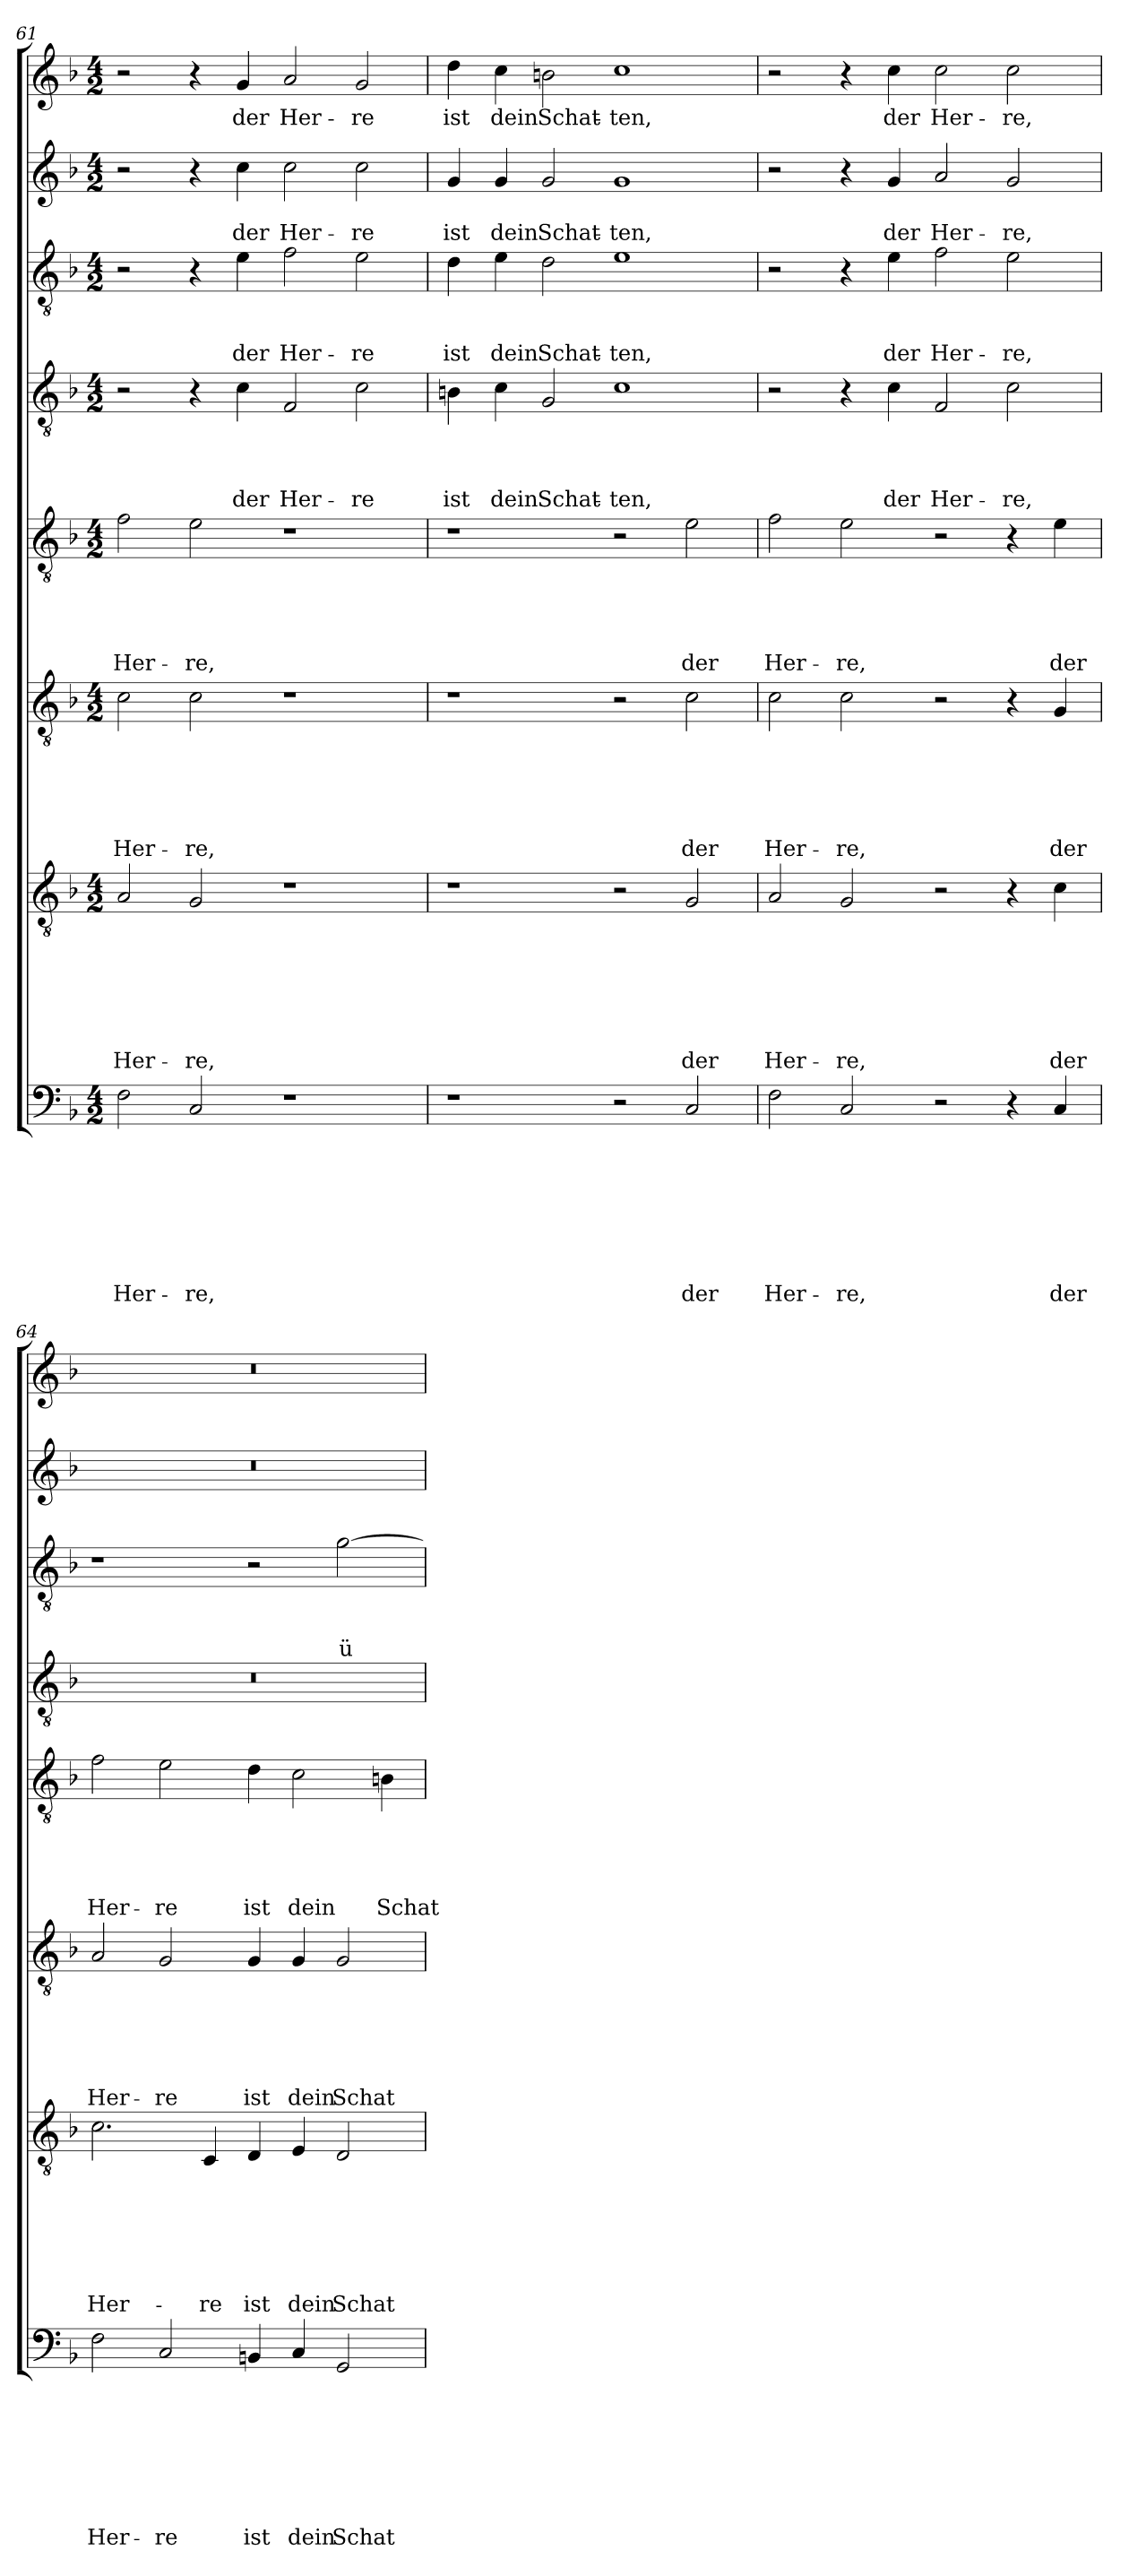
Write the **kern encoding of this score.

**kern	**text	**text	**text	**text	**text	**text	**text	**text	**kern	**text	**text	**text	**text	**text	**text	**text	**kern	**text	**text	**text	**text	**text	**text	**kern	**text	**text	**text	**text	**text	**kern	**text	**text	**text	**text	**kern	**text	**text	**text	**kern	**text	**text	**kern	**text
*part8	*part8	*part8	*part8	*part8	*part8	*part8	*part8	*part8	*part7	*part7	*part7	*part7	*part7	*part7	*part7	*part7	*part6	*part6	*part6	*part6	*part6	*part6	*part6	*part5	*part5	*part5	*part5	*part5	*part5	*part4	*part4	*part4	*part4	*part4	*part3	*part3	*part3	*part3	*part2	*part2	*part2	*part1	*part1
*staff8	*staff8	*staff8	*staff8	*staff8	*staff8	*staff8	*staff8	*staff8	*staff7	*staff7	*staff7	*staff7	*staff7	*staff7	*staff7	*staff7	*staff6	*staff6	*staff6	*staff6	*staff6	*staff6	*staff6	*staff5	*staff5	*staff5	*staff5	*staff5	*staff5	*staff4	*staff4	*staff4	*staff4	*staff4	*staff3	*staff3	*staff3	*staff3	*staff2	*staff2	*staff2	*staff1	*staff1
*clefF4	*	*	*	*	*	*	*	*	*clefGv2	*	*	*	*	*	*	*	*clefGv2	*	*	*	*	*	*	*clefGv2	*	*	*	*	*	*clefGv2	*	*	*	*	*clefGv2	*	*	*	*clefG2	*	*	*clefG2	*
*k[b-]	*	*	*	*	*	*	*	*	*k[b-]	*	*	*	*	*	*	*	*k[b-]	*	*	*	*	*	*	*k[b-]	*	*	*	*	*	*k[b-]	*	*	*	*	*k[b-]	*	*	*	*k[b-]	*	*	*k[b-]	*
*d:	*	*	*	*	*	*	*	*	*d:	*	*	*	*	*	*	*	*d:	*	*	*	*	*	*	*d:	*	*	*	*	*	*d:	*	*	*	*	*d:	*	*	*	*d:	*	*	*d:	*
*M4/2	*	*	*	*	*	*	*	*	*M4/2	*	*	*	*	*	*	*	*M4/2	*	*	*	*	*	*	*M4/2	*	*	*	*	*	*M4/2	*	*	*	*	*M4/2	*	*	*	*M4/2	*	*	*M4/2	*
=61	=61	=61	=61	=61	=61	=61	=61	=61	=61	=61	=61	=61	=61	=61	=61	=61	=61	=61	=61	=61	=61	=61	=61	=61	=61	=61	=61	=61	=61	=61	=61	=61	=61	=61	=61	=61	=61	=61	=61	=61	=61	=61	=61
2F\	.	.	.	.	.	.	.	Her-	2A/	.	.	.	.	.	.	Her-	2c\	.	.	.	.	.	Her-	2f\	.	.	.	.	Her-	2r	.	.	.	.	2r	.	.	.	2r	.	.	2r	.
2C/	.	.	.	.	.	.	.	-re,	2G/	.	.	.	.	.	.	-re,	2c\	.	.	.	.	.	-re,	2e\	.	.	.	.	-re,	4r	.	.	.	.	4r	.	.	.	4r	.	.	4r	.
.	.	.	.	.	.	.	.	.	.	.	.	.	.	.	.	.	.	.	.	.	.	.	.	.	.	.	.	.	.	4c\	.	.	.	der	4e\	.	.	der	4cc\	.	der	4g/	der
1r	.	.	.	.	.	.	.	.	1r	.	.	.	.	.	.	.	1r	.	.	.	.	.	.	1r	.	.	.	.	.	2F/	.	.	.	Her-	2f\	.	.	Her-	2cc\	.	Her-	2a/	Her-
.	.	.	.	.	.	.	.	.	.	.	.	.	.	.	.	.	.	.	.	.	.	.	.	.	.	.	.	.	.	2c\	.	.	.	-re	2e\	.	.	-re	2cc\	.	-re	2g/	-re
=62	=62	=62	=62	=62	=62	=62	=62	=62	=62	=62	=62	=62	=62	=62	=62	=62	=62	=62	=62	=62	=62	=62	=62	=62	=62	=62	=62	=62	=62	=62	=62	=62	=62	=62	=62	=62	=62	=62	=62	=62	=62	=62	=62
1r	.	.	.	.	.	.	.	.	1r	.	.	.	.	.	.	.	1r	.	.	.	.	.	.	1r	.	.	.	.	.	4Bn\	.	.	.	ist	4d\	.	.	ist	4g/	.	ist	4dd\	ist
.	.	.	.	.	.	.	.	.	.	.	.	.	.	.	.	.	.	.	.	.	.	.	.	.	.	.	.	.	.	4c\	.	.	.	dein	4e\	.	.	dein	4g/	.	dein	4cc\	dein
.	.	.	.	.	.	.	.	.	.	.	.	.	.	.	.	.	.	.	.	.	.	.	.	.	.	.	.	.	.	2G/	.	.	.	Schat-	2d\	.	.	Schat-	2g/	.	Schat-	2bn\	Schat-
2r	.	.	.	.	.	.	.	.	2r	.	.	.	.	.	.	.	2r	.	.	.	.	.	.	2r	.	.	.	.	.	1c	.	.	.	-ten,	1e	.	.	-ten,	1g	.	-ten,	1cc	-ten,
2C/	.	.	.	.	.	.	.	der	2G/	.	.	.	.	.	.	der	2c\	.	.	.	.	.	der	2e\	.	.	.	.	der	.	.	.	.	.	.	.	.	.	.	.	.	.	.
=63	=63	=63	=63	=63	=63	=63	=63	=63	=63	=63	=63	=63	=63	=63	=63	=63	=63	=63	=63	=63	=63	=63	=63	=63	=63	=63	=63	=63	=63	=63	=63	=63	=63	=63	=63	=63	=63	=63	=63	=63	=63	=63	=63
2F\	.	.	.	.	.	.	.	Her-	2A/	.	.	.	.	.	.	Her-	2c\	.	.	.	.	.	Her-	2f\	.	.	.	.	Her-	2r	.	.	.	.	2r	.	.	.	2r	.	.	2r	.
2C/	.	.	.	.	.	.	.	-re,	2G/	.	.	.	.	.	.	-re,	2c\	.	.	.	.	.	-re,	2e\	.	.	.	.	-re,	4r	.	.	.	.	4r	.	.	.	4r	.	.	4r	.
.	.	.	.	.	.	.	.	.	.	.	.	.	.	.	.	.	.	.	.	.	.	.	.	.	.	.	.	.	.	4c\	.	.	.	der	4e\	.	.	der	4g/	.	der	4cc\	der
2r	.	.	.	.	.	.	.	.	2r	.	.	.	.	.	.	.	2r	.	.	.	.	.	.	2r	.	.	.	.	.	2F/	.	.	.	Her-	2f\	.	.	Her-	2a/	.	Her-	2cc\	Her-
4r	.	.	.	.	.	.	.	.	4r	.	.	.	.	.	.	.	4r	.	.	.	.	.	.	4r	.	.	.	.	.	2c\	.	.	.	-re,	2e\	.	.	-re,	2g/	.	-re,	2cc\	-re,
4C/	.	.	.	.	.	.	.	der	4c\	.	.	.	.	.	.	der	4G/	.	.	.	.	.	der	4e\	.	.	.	.	der	.	.	.	.	.	.	.	.	.	.	.	.	.	.
!!LO:LB:g=z
=64	=64	=64	=64	=64	=64	=64	=64	=64	=64	=64	=64	=64	=64	=64	=64	=64	=64	=64	=64	=64	=64	=64	=64	=64	=64	=64	=64	=64	=64	=64	=64	=64	=64	=64	=64	=64	=64	=64	=64	=64	=64	=64	=64
2F\	.	.	.	.	.	.	.	Her-	2.c\	.	.	.	.	.	.	Her-	2A/	.	.	.	.	.	Her-	2f\	.	.	.	.	Her-	0r	.	.	.	.	1r	.	.	.	0r	.	.	0r	.
2C/	.	.	.	.	.	.	.	-re	.	.	.	.	.	.	.	.	2G/	.	.	.	.	.	-re	2e\	.	.	.	.	-re	.	.	.	.	.	.	.	.	.	.	.	.	.	.
.	.	.	.	.	.	.	.	.	4C/	.	.	.	.	.	.	-re	.	.	.	.	.	.	.	.	.	.	.	.	.	.	.	.	.	.	.	.	.	.	.	.	.	.	.
4BBn/	.	.	.	.	.	.	.	ist	4D/	.	.	.	.	.	.	ist	4G/	.	.	.	.	.	ist	4d\	.	.	.	.	ist	.	.	.	.	.	2r	.	.	.	.	.	.	.	.
4C/	.	.	.	.	.	.	.	dein	4E/	.	.	.	.	.	.	dein	4G/	.	.	.	.	.	dein	2c\	.	.	.	.	dein	.	.	.	.	.	.	.	.	.	.	.	.	.	.
2GG/	.	.	.	.	.	.	.	Schat-	2D/	.	.	.	.	.	.	Schat-	2G/	.	.	.	.	.	Schat-	.	.	.	.	.	.	.	.	.	.	.	[2g\	.	.	ü-	.	.	.	.	.
.	.	.	.	.	.	.	.	.	.	.	.	.	.	.	.	.	.	.	.	.	.	.	.	4Bn\	.	.	.	.	Schat-	.	.	.	.	.	.	.	.	.	.	.	.	.	.
=	=	=	=	=	=	=	=	=	=	=	=	=	=	=	=	=	=	=	=	=	=	=	=	=	=	=	=	=	=	=	=	=	=	=	=	=	=	=	=	=	=	=	=
*-	*-	*-	*-	*-	*-	*-	*-	*-	*-	*-	*-	*-	*-	*-	*-	*-	*-	*-	*-	*-	*-	*-	*-	*-	*-	*-	*-	*-	*-	*-	*-	*-	*-	*-	*-	*-	*-	*-	*-	*-	*-	*-	*-
